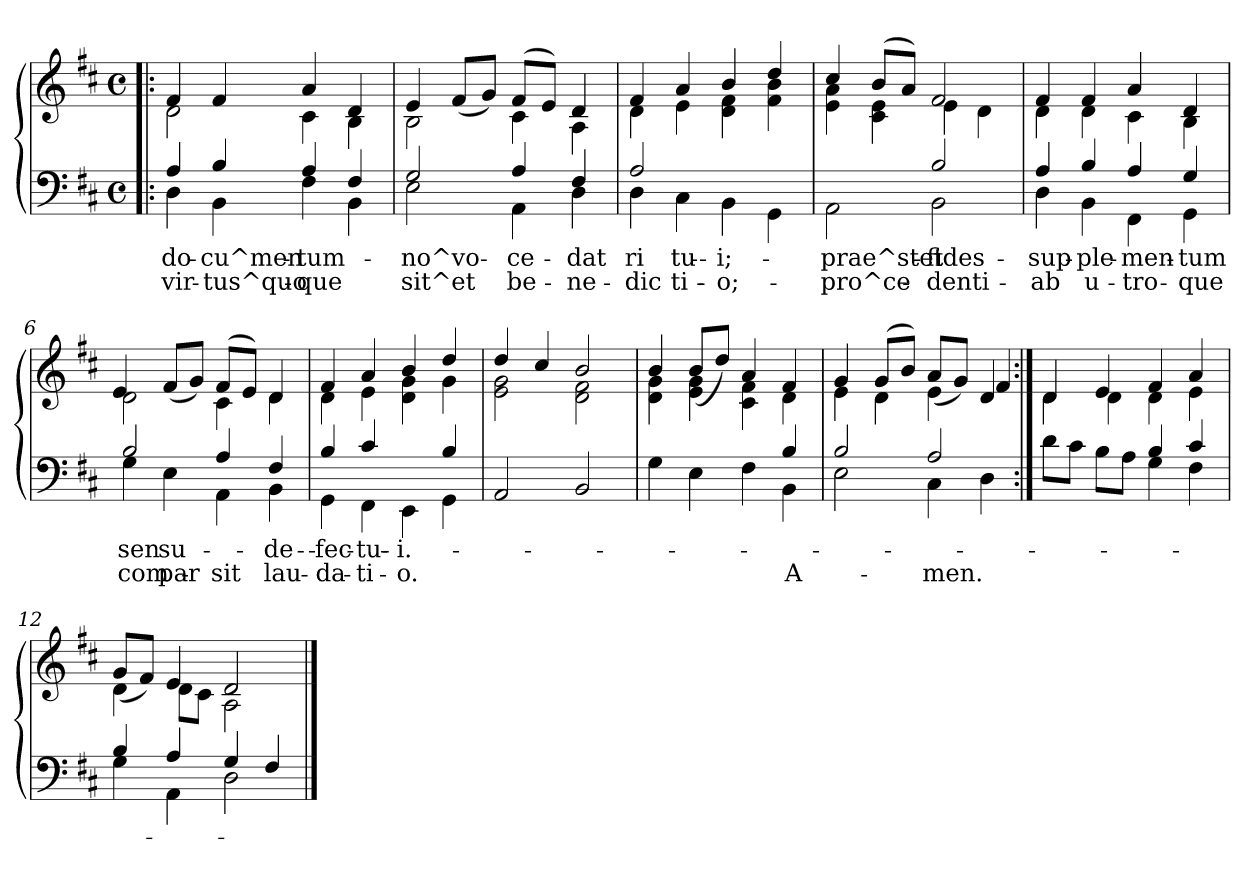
**kern	**text	**text	**kern
*part1	*part1	*part1	*part1
*staff2	*staff2	*staff2	*staff1
*clefF4	*	*	*clefG2
*k[f#c#]	*	*	*k[f#c#]
*D:	*	*	*D:
*M4/4	*	*	*M4/4
*met(c)	*	*	*met(c)
=1!|:	=1!|:	=1!|:	=1!|:
*^	*	*	*
!	!	!LO:LY:b:rj	!LO:LY:b:rj	!
*	*	*	*	*^
*	*	*	*	*	*^
4A/	4D\	do-	vir-	2d\	4f#/	4ryy
!	!	!LO:LY:b:rj	!LO:LY:b:rj	!	!	!
4BB\	4B/	-cu^men-	-tus^quo-	.	2.ryy	4f#/
!	!	!LO:LY:b:rj	!LO:LY:b:rj	!	!	!
4F#\	4A/	-tum-	-que	4a/	.	4c#\
4F#/	4BB\	.	.	4B\	.	4d/
=2	=2	=2	=2	=2	=2	=2
!	!	!LO:LY:b:rj	!LO:LY:b:rj	!	!	!
*	*	*	*	*	*v	*v
2E\	2G/	-no^vo-	sit^et	2B\	4e/
.	.	.	.	.	(>8f#/L
.	.	.	.	.	8g/J)
!	!	!LO:LY:b:rj	!LO:LY:b:rj	!	!
4A/	4AA\	-ce-	be-	(>8f#/L	4c#\
.	.	.	.	8e/J)	.
!	!	!LO:LY:b:rj	!LO:LY:b:rj	!	!
4F#/	4D\	-dat	-ne-	4d/	4A\
=3	=3	=3	=3	=3	=3
!	!	!LO:LY:b:rj	!LO:LY:b:rj	!	!
2A/	4D\	ri-	-dic-	4d\	4f#/
!	!	!LO:LY:b:rj	!LO:LY:b:rj	!	!
.	4C#\	-tu-	-ti-	4e\	4a/
!	!	!LO:LY:b:rj	!LO:LY:b:rj	!	!
2ryy	4BB\	-i;	-o;	4d\ 4f#\	4b/
.	4GG\	.	.	4f#\ 4b\	4dd/
=4	=4	=4	=4	=4	=4
!	!	!LO:LY:b:rj	!LO:LY:b:rj	!	!
2AA\	2ryy	prae^stet-	pro^ce-	4e\ 4a\	4cc#/
.	.	.	.	(>8b/L	4c#\ 4e\
.	.	.	.	8a/J)	.
!	!	!LO:LY:b:rj	!LO:LY:b:rj	!	!
2B/	2BB\	-fides-	-denti-	2f#/	4e\
.	.	.	.	.	4d\
=5	=5	=5	=5	=5	=5
!	!	!LO:LY:b:rj	!LO:LY:b:rj	!	!
4D\	4A/	-sup-	-ab	4f#/	4d\
!	!	!LO:LY:b:rj	!LO:LY:b:rj	!	!
4BB\	4B/	-ple-	u-	4f#/	4d\
!	!	!LO:LY:b:rj	!LO:LY:b:rj	!	!
4A/	4FF#\	-men-	-tro-	4a/	4c#\
!	!	!LO:LY:b:rj	!LO:LY:b:rj	!	!
4G/	4GG\	-tum	-que	4d/	4B\
!!LO:LB:g=z	!!
=6	=6	=6	=6	=6	=6
!	!	!LO:LY:b:rj	!LO:LY:b:rj	!	!
2B/	4G\	sen-	com-	2d\	4e/
!	!	!LO:LY:b:rj	!LO:LY:b:rj	!	!
.	4E\	-su-	-par	.	(>8f#/L
.	.	.	.	.	8g/J)
!	!	!LO:LY:b:rj	!LO:LY:b:rj	!	!
4A/	4AA\	.	sit	(>8f#/L	4c#\
.	.	.	.	8e/J)	.
!	!	!LO:LY:b:rj	!LO:LY:b:rj	!	!
4F#/	4BB\	-de-	lau-	4d/	4d\
=7	=7	=7	=7	=7	=7
!	!	!LO:LY:b:rj	!LO:LY:b:rj	!	!
4B/	4GG\	fec-	da-	4d\	4f#/
!	!	!LO:LY:b:rj	!LO:LY:b:rj	!	!
4c#/	4FF#\	-tu-	-ti-	4e\	4a/
!	!	!LO:LY:b:rj	!LO:LY:b:rj	!	!
4EE\	4ryy	-i.	-o.	4d\ 4g\	4b/
4B/	4GG\	.	.	4dd/	4g\
*v	*v	*	*	*	*
=8	=8	=8	=8	=8
2AA/	.	.	2e\ 2g\	4dd/
.	.	.	.	4cc#/
2BB/	.	.	2b/	2d\ 2f#\
=9	=9	=9	=9	=9
*^	*	*	*	*
4G\	2.ryy	.	.	4b/	4d\ 4g\
4E\	.	.	.	4e\ 4g\	(>8b/L
.	.	.	.	.	8dd/J)
4F#\	.	.	.	4a/	4c#\ 4f#\
!	!	!	!LO:LY:b:rj	!	!
4B/	4BB\	.	-A-	4f#/	4d\
=10	=10	=10	=10	=10	=10
2B/	2E\	.	.	4e\	4g/
.	.	.	.	(>8g/L	4d\
.	.	.	.	8b/J)	.
!	!	!	!LO:LY:b:rj	!	!
4C#\	2A/	.	-men.	4e\	(>8a/L
.	.	.	.	.	8g/J)
4D\	.	.	.	4d/	4f#/
!!LO:PB:g=z	!!
=11:|!	=11:|!	=11:|!	=11:|!	=11:|!	=11:|!
8d\L	2ryy	.	.	4d\	4d/
8c#\J	.	.	.	.	.
8B\L	.	.	.	4e/	4d\
8A\J	.	.	.	.	.
4G\	4B/	.	.	4f#/	4d\
4c#/	4F#\	.	.	4a/	4e\
=12	=12	=12	=12	=12	=12
4B/	4G\	.	.	4d\	(>8g/L
.	.	.	.	.	8f#/J)
4A/	4AA\	.	.	4e/	8d\L
.	.	.	.	.	8c#\J
2D\	4G/	.	.	2d/	2A\
.	4F#/	.	.	.	.
*v	*v	*	*	*	*
*	*	*	*v	*v
==	==	==	==
*-	*-	*-	*-
